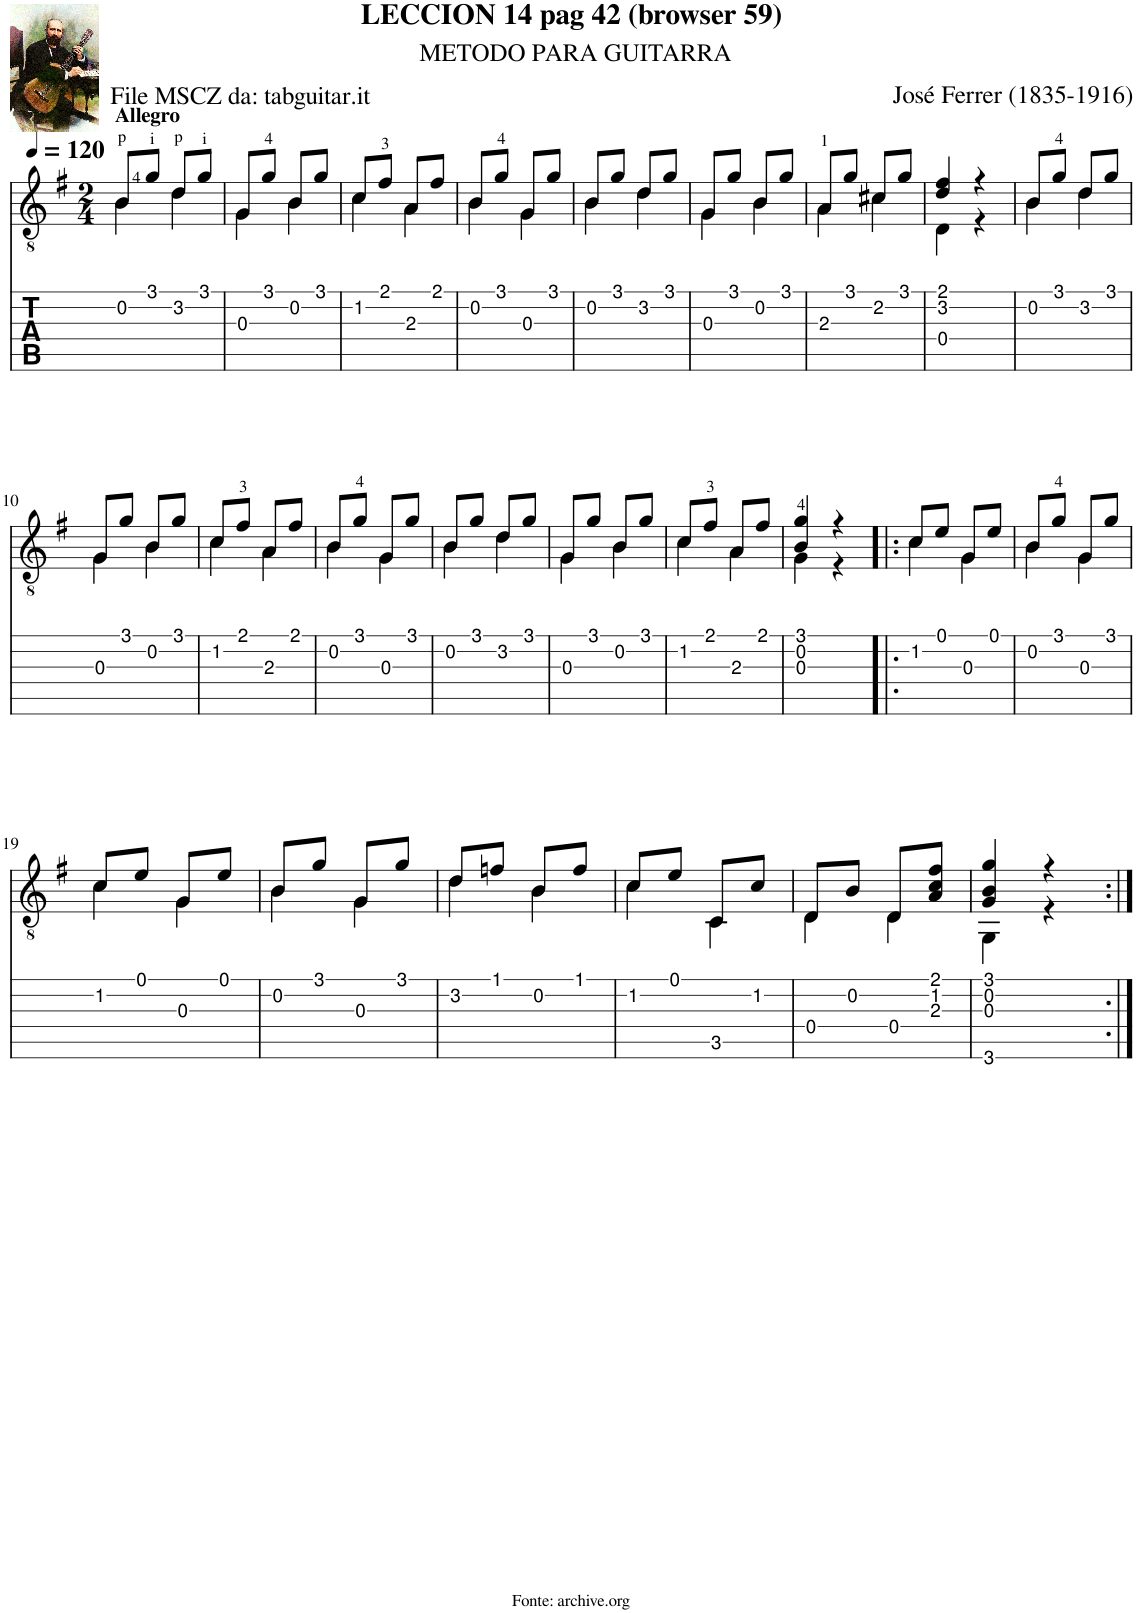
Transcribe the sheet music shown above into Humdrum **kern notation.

**kern	**kern
*part1	*part1
*staff2	*staff1
*I"Guitar	*
*I'Guit.	*
*stria6	*
*	*clefGv2
*k[f#]	*k[f#]
*M2/4	*M2/4
*MM120	*MM120
=1	=1
*^	*^
!	!	!LO:TX:a:B:t=Allegro	!
8BL	4B	8B/L	4B\
8gJ	.	8g/J	.
8dL	4d	8d/L	4d\
8gJ	.	8g/J	.
=2	=2	=2	=2
8GL	4G	8G/L	4G\
8gJ	.	8g/J	.
8BL	4B	8B/L	4B\
8gJ	.	8g/J	.
=3	=3	=3	=3
8cL	4c	8c/L	4c\
8f#J	.	8f#/J	.
8AL	4A	8A/L	4A\
8f#J	.	8f#/J	.
=4	=4	=4	=4
8BL	4B	8B/L	4B\
8gJ	.	8g/J	.
8GL	4G	8G/L	4G\
8gJ	.	8g/J	.
=5	=5	=5	=5
8BL	4B	8B/L	4B\
8gJ	.	8g/J	.
8dL	4d	8d/L	4d\
8gJ	.	8g/J	.
=6	=6	=6	=6
8GL	4G	8G/L	4G\
8gJ	.	8g/J	.
8BL	4B	8B/L	4B\
8gJ	.	8g/J	.
=7	=7	=7	=7
8AL	4A	8A/L	4A\
8gJ	.	8g/J	.
8c#L	4c#	8c#X/L	4c#\
8gJ	.	8g/J	.
=8	=8	=8	=8
4d 4f#	4D	4d/ 4f#/	4D\
4r	4r	4r	4r
=9	=9	=9	=9
8BL	4B	8B/L	4B\
8gJ	.	8g/J	.
8dL	4d	8d/L	4d\
8gJ	.	8g/J	.
!!LO:LB:g=z	!!
=10	=10	=10	=10
8GL	4G	8G/L	4G\
8gJ	.	8g/J	.
8BL	4B	8B/L	4B\
8gJ	.	8g/J	.
=11	=11	=11	=11
8cL	4c	8c/L	4c\
8f#J	.	8f#/J	.
8AL	4A	8A/L	4A\
8f#J	.	8f#/J	.
=12	=12	=12	=12
8BL	4B	8B/L	4B\
8gJ	.	8g/J	.
8GL	4G	8G/L	4G\
8gJ	.	8g/J	.
=13	=13	=13	=13
8BL	4B	8B/L	4B\
8gJ	.	8g/J	.
8dL	4d	8d/L	4d\
8gJ	.	8g/J	.
=14	=14	=14	=14
8GL	4G	8G/L	4G\
8gJ	.	8g/J	.
8BL	4B	8B/L	4B\
8gJ	.	8g/J	.
=15	=15	=15	=15
8cL	4c	8c/L	4c\
8f#J	.	8f#/J	.
8AL	4A	8A/L	4A\
8f#J	.	8f#/J	.
=16	=16	=16	=16
4B 4g	4G	4B/ 4g/	4G\
4r	4r	4r	4r
=17!|:	=17!|:	=17!|:	=17!|:
8cL	4c	8c/L	4c\
8eJ	.	8e/J	.
8GL	4G	8G/L	4G\
8eJ	.	8e/J	.
=18	=18	=18	=18
8BL	4B	8B/L	4B\
8gJ	.	8g/J	.
8GL	4G	8G/L	4G\
8gJ	.	8g/J	.
!!LO:LB:g=z	!!
=19	=19	=19	=19
8cL	4c	8c/L	4c\
8eJ	.	8e/J	.
8GL	4G	8G/L	4G\
8eJ	.	8e/J	.
=20	=20	=20	=20
8BL	4B	8B/L	4B\
8gJ	.	8g/J	.
8GL	4G	8G/L	4G\
8gJ	.	8g/J	.
=21	=21	=21	=21
8dL	4d	8d/L	4d\
8fJ	.	8fn/J	.
8BL	4B	8B/L	4B\
8fJ	.	8f/J	.
=22	=22	=22	=22
8cL	4c	8c/L	4c\
8eJ	.	8e/J	.
8CL	4C	8C/L	4C\
8cJ	.	8c/J	.
=23	=23	=23	=23
8DL	4D	8D/L	4D\
8BJ	.	8B/J	.
8DL	4D	8D/L	4D\
8A\ 8c\ 8f#\J	.	8A/ 8c/ 8f#/J	.
=24	=24	=24	=24
4G 4B 4g	4GG	4G/ 4B/ 4g/	4GG\
4r	4r	4r	4r
*v	*v	*	*
*	*v	*v
=:|!	=:|!
*-	*-
